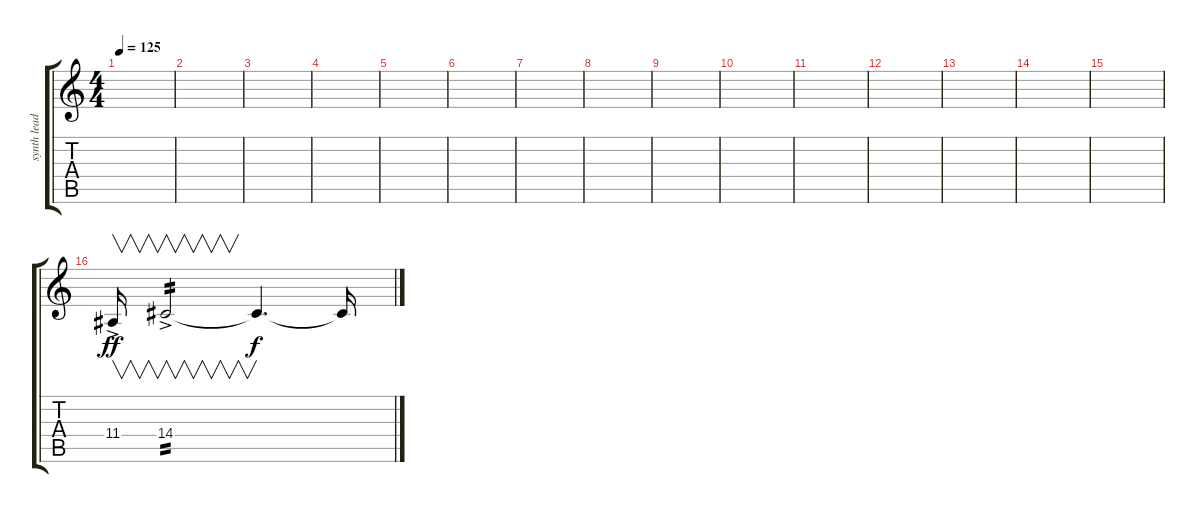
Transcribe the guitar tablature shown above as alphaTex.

\track ("synth lead 2" "synth lead") {instrument lead2sawtooth}
\staff {score tabs}
\tuning (Db4 Ab3 E3 B2 Gb2 B1) {hide}
\ts (4 4)
\tempo 125
\clef g2
\ks c
|
|
|
|
|
|
|
|
|
|
|
|
|
|
|
11.4{ac}.16{v dy ff instrument lead2sawtooth} 14.4{ac}.2{v tp 2} 14.4{t}.4{d dy f} 14.4{t}.16
